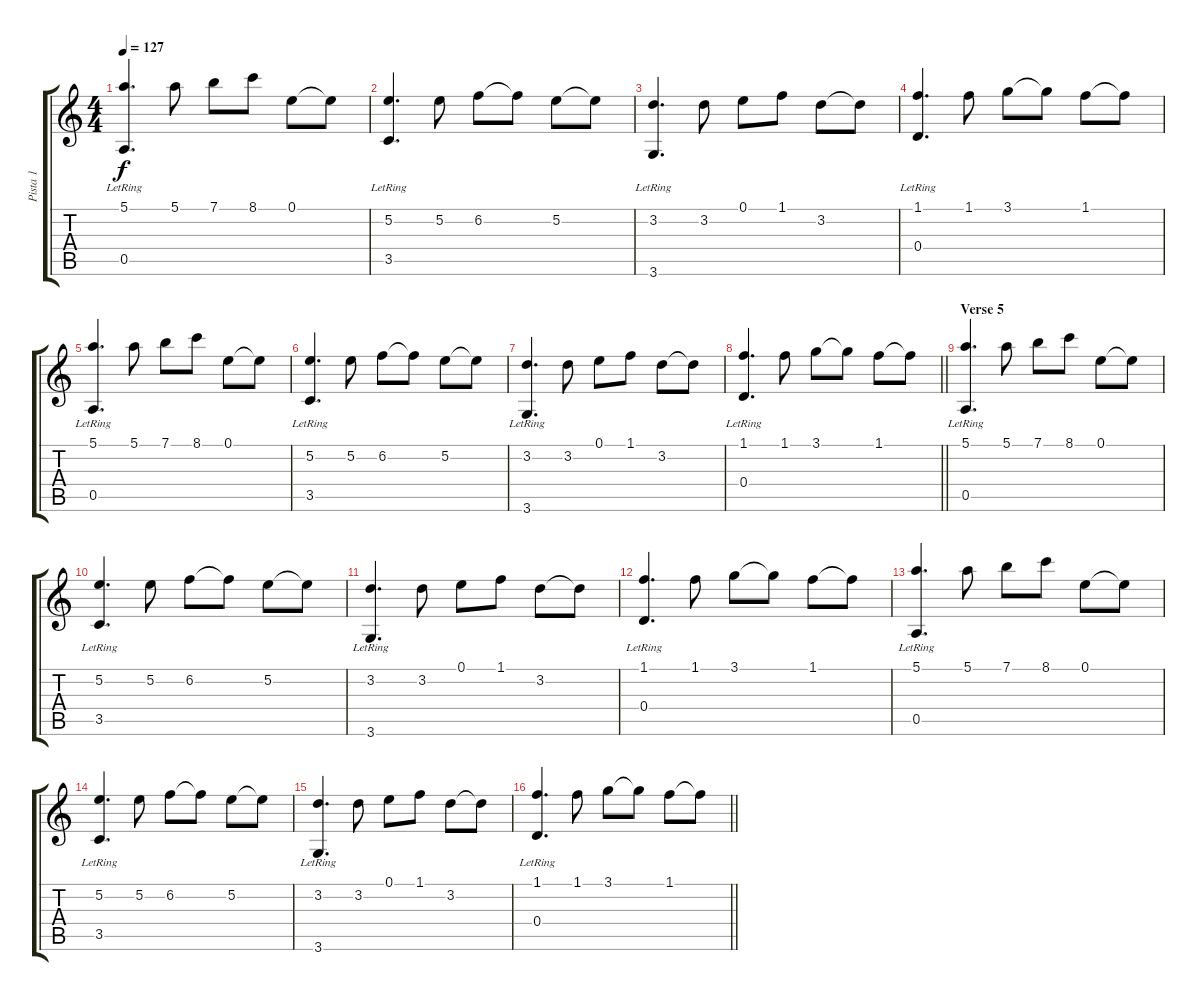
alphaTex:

\track ("Pista 1" "Pista 1") {instrument electricguitarjazz}
\staff {score tabs}
\tuning (E4 B3 G3 D3 A2 E2) {hide}
\ts (4 4)
\tempo 127
\clef g2
\ks c
(5.1{lr} 0.5{lr}).4{d dy f} 5.1.8 7.1.8 8.1.8 0.1.8 0.1{t}.8 |
(5.2{lr} 3.5{lr}).4{d} 5.2.8 6.2.8 6.2{t}.8 5.2.8 5.2{t}.8 |
(3.2{lr} 3.6{lr}).4{d} 3.2.8 0.1.8 1.1.8 3.2.8 3.2{t}.8 |
(1.1{lr} 0.4{lr}).4{d} 1.1.8 3.1.8 3.1{t}.8 1.1.8 1.1{t}.8 |
(5.1{lr} 0.5{lr}).4{d} 5.1.8 7.1.8 8.1.8 0.1.8 0.1{t}.8 |
(5.2{lr} 3.5{lr}).4{d} 5.2.8 6.2.8 6.2{t}.8 5.2.8 5.2{t}.8 |
(3.2{lr} 3.6{lr}).4{d} 3.2.8 0.1.8 1.1.8 3.2.8 3.2{t}.8 |
\barLineRight lightlight
(1.1{lr} 0.4{lr}).4{d} 1.1.8 3.1.8 3.1{t}.8 1.1.8 1.1{t}.8 |
\section ("" "Verse 5")
(5.1{lr} 0.5{lr}).4{d} 5.1.8 7.1.8 8.1.8 0.1.8 0.1{t}.8 |
(5.2{lr} 3.5{lr}).4{d} 5.2.8 6.2.8 6.2{t}.8 5.2.8 5.2{t}.8 |
(3.2{lr} 3.6{lr}).4{d} 3.2.8 0.1.8 1.1.8 3.2.8 3.2{t}.8 |
(1.1{lr} 0.4{lr}).4{d} 1.1.8 3.1.8 3.1{t}.8 1.1.8 1.1{t}.8 |
(5.1{lr} 0.5{lr}).4{d} 5.1.8 7.1.8 8.1.8 0.1.8 0.1{t}.8 |
(5.2{lr} 3.5{lr}).4{d} 5.2.8 6.2.8 6.2{t}.8 5.2.8 5.2{t}.8 |
(3.2{lr} 3.6{lr}).4{d} 3.2.8 0.1.8 1.1.8 3.2.8 3.2{t}.8 |
\barLineRight lightlight
(1.1{lr} 0.4{lr}).4{d} 1.1.8 3.1.8 3.1{t}.8 1.1.8 1.1{t}.8
